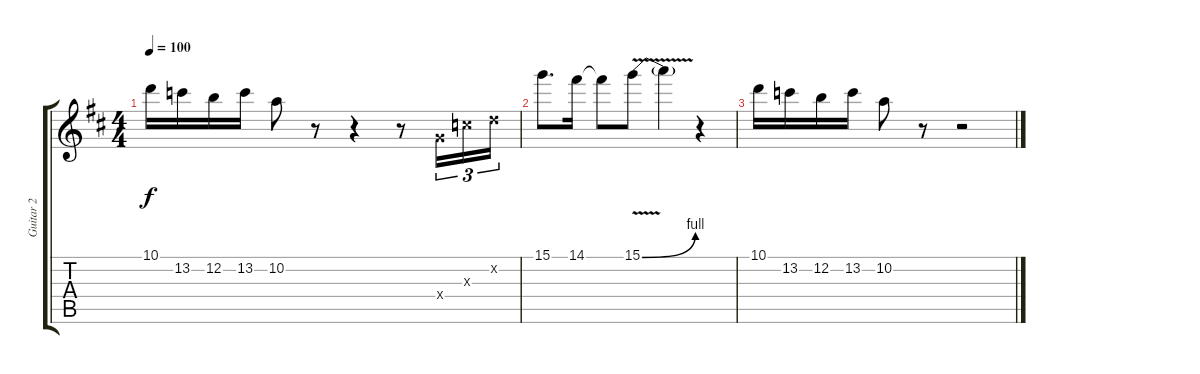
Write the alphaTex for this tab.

\track ("Guitar 2" "Guitar 2") {instrument overdrivenguitar}
\staff {score tabs}
\tuning (E4 B3 G3 D3 A2 E2) {hide}
\ts (4 4)
\tempo 100
\clef g2
\ks d
10.1.16{dy f} 13.2.16 12.2.16 13.2.16 10.2.8 r.8 r.4 r.8 5.4{x}.16{tu (3 2)} 5.3{x}.16{tu (3 2)} 3.2{x}.16{tu (3 2)} |
15.1.8{d} 14.1.16 14.1{t}.8 15.1{be (bend 0 0 60 4) v}.8 15.1{t}.4 r.4 |
10.1.16 13.2.16 12.2.16 13.2.16 10.2.8 r.8 r.2
